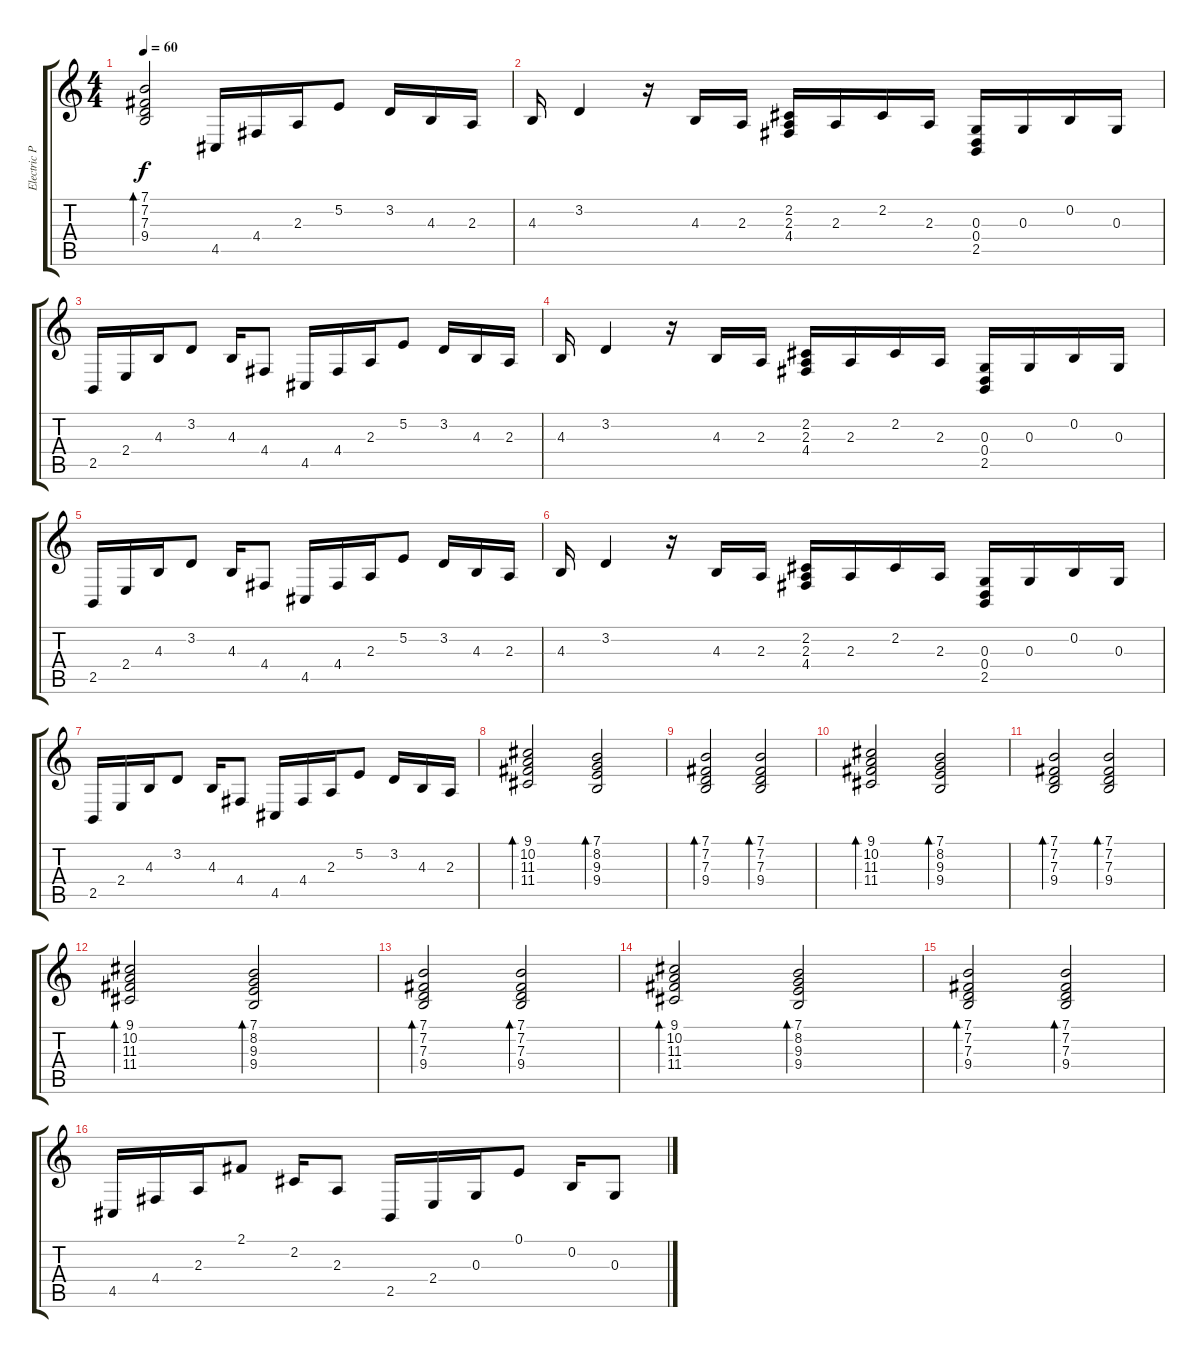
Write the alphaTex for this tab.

\track ("Electric Piano" "Electric P") {instrument electricpiano1}
\staff {score tabs}
\tuning (E4 B3 G3 D3 A2 E2) {hide}
\ts (4 4)
\tempo 60
\clef g2
\ks c
(7.1 7.2 7.3 9.4).2{bd 60 dy f} 4.5.16 4.4.16 2.3.16 5.2.8 3.2.16 4.3.16 2.3.16 |
4.3.16 3.2.4 r.16 4.3.16 2.3.16 (2.2 2.3 4.4).16 2.3.16 2.2.16 2.3.16 (0.3 0.4 2.5).16 0.3.16 0.2.16 0.3.16 |
2.5.16 2.4.16 4.3.16 3.2.8 4.3.16 4.4.8 4.5.16 4.4.16 2.3.16 5.2.8 3.2.16 4.3.16 2.3.16 |
4.3.16 3.2.4 r.16 4.3.16 2.3.16 (2.2 2.3 4.4).16 2.3.16 2.2.16 2.3.16 (0.3 0.4 2.5).16 0.3.16 0.2.16 0.3.16 |
2.5.16 2.4.16 4.3.16 3.2.8 4.3.16 4.4.8 4.5.16 4.4.16 2.3.16 5.2.8 3.2.16 4.3.16 2.3.16 |
4.3.16 3.2.4 r.16 4.3.16 2.3.16 (2.2 2.3 4.4).16 2.3.16 2.2.16 2.3.16 (0.3 0.4 2.5).16 0.3.16 0.2.16 0.3.16 |
2.5.16 2.4.16 4.3.16 3.2.8 4.3.16 4.4.8 4.5.16 4.4.16 2.3.16 5.2.8 3.2.16 4.3.16 2.3.16 |
(9.1 10.2 11.3 11.4).2{bd 60} (7.1 8.2 9.3 9.4).2{bd 60} |
(7.1 7.2 7.3 9.4).2{bd 60} (7.1 7.2 7.3 9.4).2{bd 60} |
(9.1 10.2 11.3 11.4).2{bd 60} (7.1 8.2 9.3 9.4).2{bd 60} |
(7.1 7.2 7.3 9.4).2{bd 60} (7.1 7.2 7.3 9.4).2{bd 60} |
(9.1 10.2 11.3 11.4).2{bd 60} (7.1 8.2 9.3 9.4).2{bd 60} |
(7.1 7.2 7.3 9.4).2{bd 60} (7.1 7.2 7.3 9.4).2{bd 60} |
(9.1 10.2 11.3 11.4).2{bd 60} (7.1 8.2 9.3 9.4).2{bd 60} |
(7.1 7.2 7.3 9.4).2{bd 60} (7.1 7.2 7.3 9.4).2{bd 60} |
4.5.16 4.4.16 2.3.16 2.1.8 2.2.16 2.3.8 2.5.16 2.4.16 0.3.16 0.1.8 0.2.16 0.3.8
